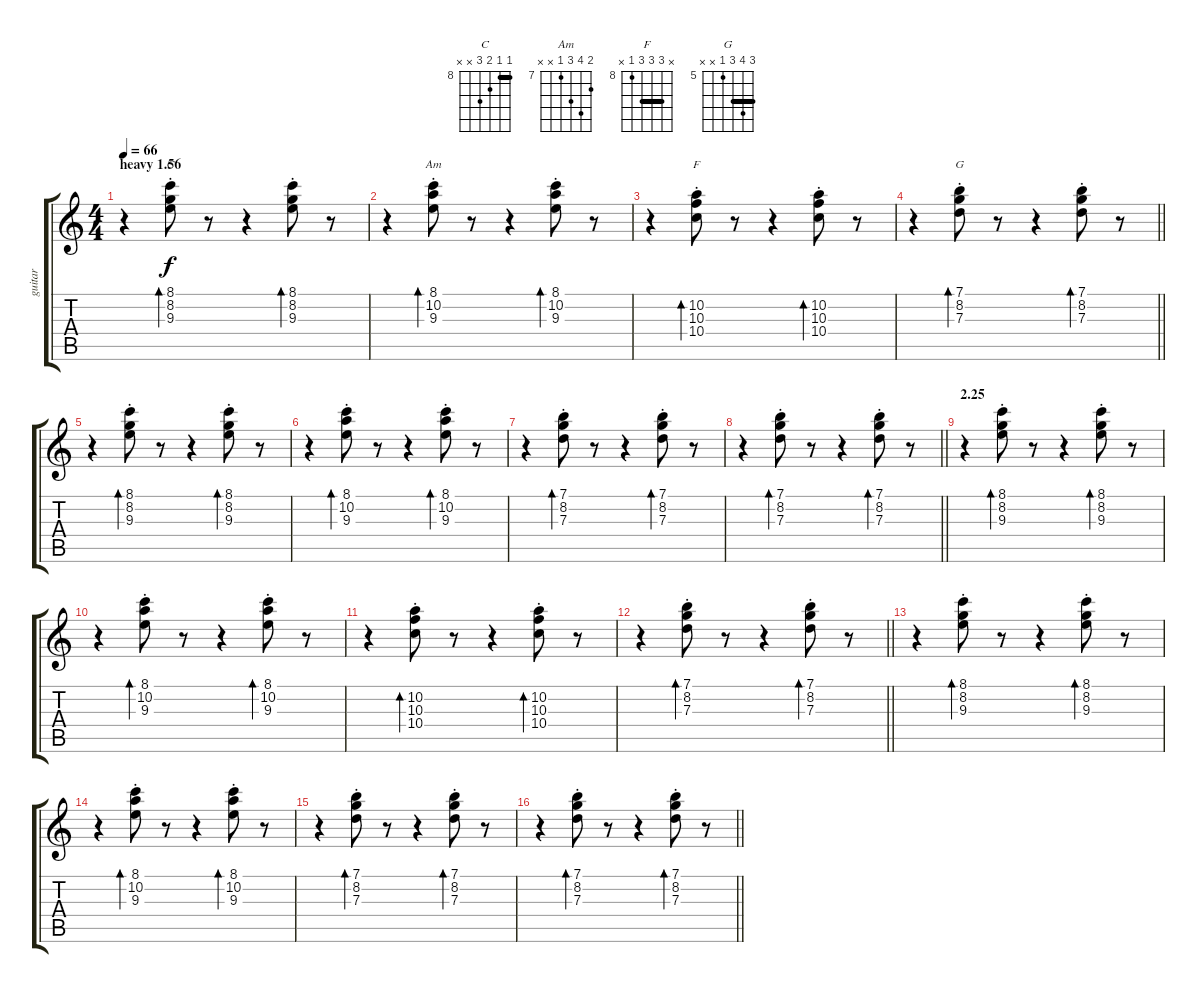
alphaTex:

\track ("guitar" "guitar") {instrument electricguitarjazz}
\staff {score tabs}
\tuning (E4 B3 G3 D3 A2 E2) {hide}
\chord ("C" 8 8 9 10 x x) {firstfret 8 barre 8}
\chord ("Am" 8 10 9 7 x x) {firstfret 7}
\chord ("F" x 10 10 10 8 x) {firstfret 8 barre 10}
\chord ("G" 7 8 7 5 x x) {firstfret 5 barre 7}
\ts (4 4)
\section ("" "heavy 1.56")
\tempo 66
\clef g2
\ks c
r.4{dy f} (8.1{st} 8.2{st} 9.3{st}).8{bd 60 ch "C"} r.8 r.4 (8.1{st} 8.2{st} 9.3{st}).8{bd 60} r.8 |
r.4 (8.1{st} 10.2{st} 9.3{st}).8{bd 60 ch "Am"} r.8 r.4 (8.1{st} 10.2{st} 9.3{st}).8{bd 60} r.8 |
r.4 (10.2{st} 10.3{st} 10.4{st}).8{bd 60 ch "F"} r.8 r.4 (10.2{st} 10.3{st} 10.4{st}).8{bd 60} r.8 |
\barLineRight lightlight
r.4 (7.1{st} 8.2{st} 7.3{st}).8{bd 60 ch "G"} r.8 r.4 (7.1{st} 8.2{st} 7.3{st}).8{bd 60} r.8 |
r.4 (8.1{st} 8.2{st} 9.3{st}).8{bd 60} r.8 r.4 (8.1{st} 8.2{st} 9.3{st}).8{bd 60} r.8 |
r.4 (8.1{st} 10.2{st} 9.3{st}).8{bd 60} r.8 r.4 (8.1{st} 10.2{st} 9.3{st}).8{bd 60} r.8 |
r.4 (7.1{st} 8.2{st} 7.3{st}).8{bd 60} r.8 r.4 (7.1{st} 8.2{st} 7.3{st}).8{bd 60} r.8 |
\barLineRight lightlight
r.4 (7.1{st} 8.2{st} 7.3{st}).8{bd 60} r.8 r.4 (7.1{st} 8.2{st} 7.3{st}).8{bd 60} r.8 |
\section ("" "2.25")
r.4 (8.1{st} 8.2{st} 9.3{st}).8{bd 60} r.8 r.4 (8.1{st} 8.2{st} 9.3{st}).8{bd 60} r.8 |
r.4 (8.1{st} 10.2{st} 9.3{st}).8{bd 60} r.8 r.4 (8.1{st} 10.2{st} 9.3{st}).8{bd 60} r.8 |
r.4 (10.2{st} 10.3{st} 10.4{st}).8{bd 60} r.8 r.4 (10.2{st} 10.3{st} 10.4{st}).8{bd 60} r.8 |
\barLineRight lightlight
r.4 (7.1{st} 8.2{st} 7.3{st}).8{bd 60} r.8 r.4 (7.1{st} 8.2{st} 7.3{st}).8{bd 60} r.8 |
r.4 (8.1{st} 8.2{st} 9.3{st}).8{bd 60} r.8 r.4 (8.1{st} 8.2{st} 9.3{st}).8{bd 60} r.8 |
r.4 (8.1{st} 10.2{st} 9.3{st}).8{bd 60} r.8 r.4 (8.1{st} 10.2{st} 9.3{st}).8{bd 60} r.8 |
r.4 (7.1{st} 8.2{st} 7.3{st}).8{bd 60} r.8 r.4 (7.1{st} 8.2{st} 7.3{st}).8{bd 60} r.8 |
\barLineRight lightlight
r.4 (7.1{st} 8.2{st} 7.3{st}).8{bd 60} r.8 r.4 (7.1{st} 8.2{st} 7.3{st}).8{bd 60} r.8
